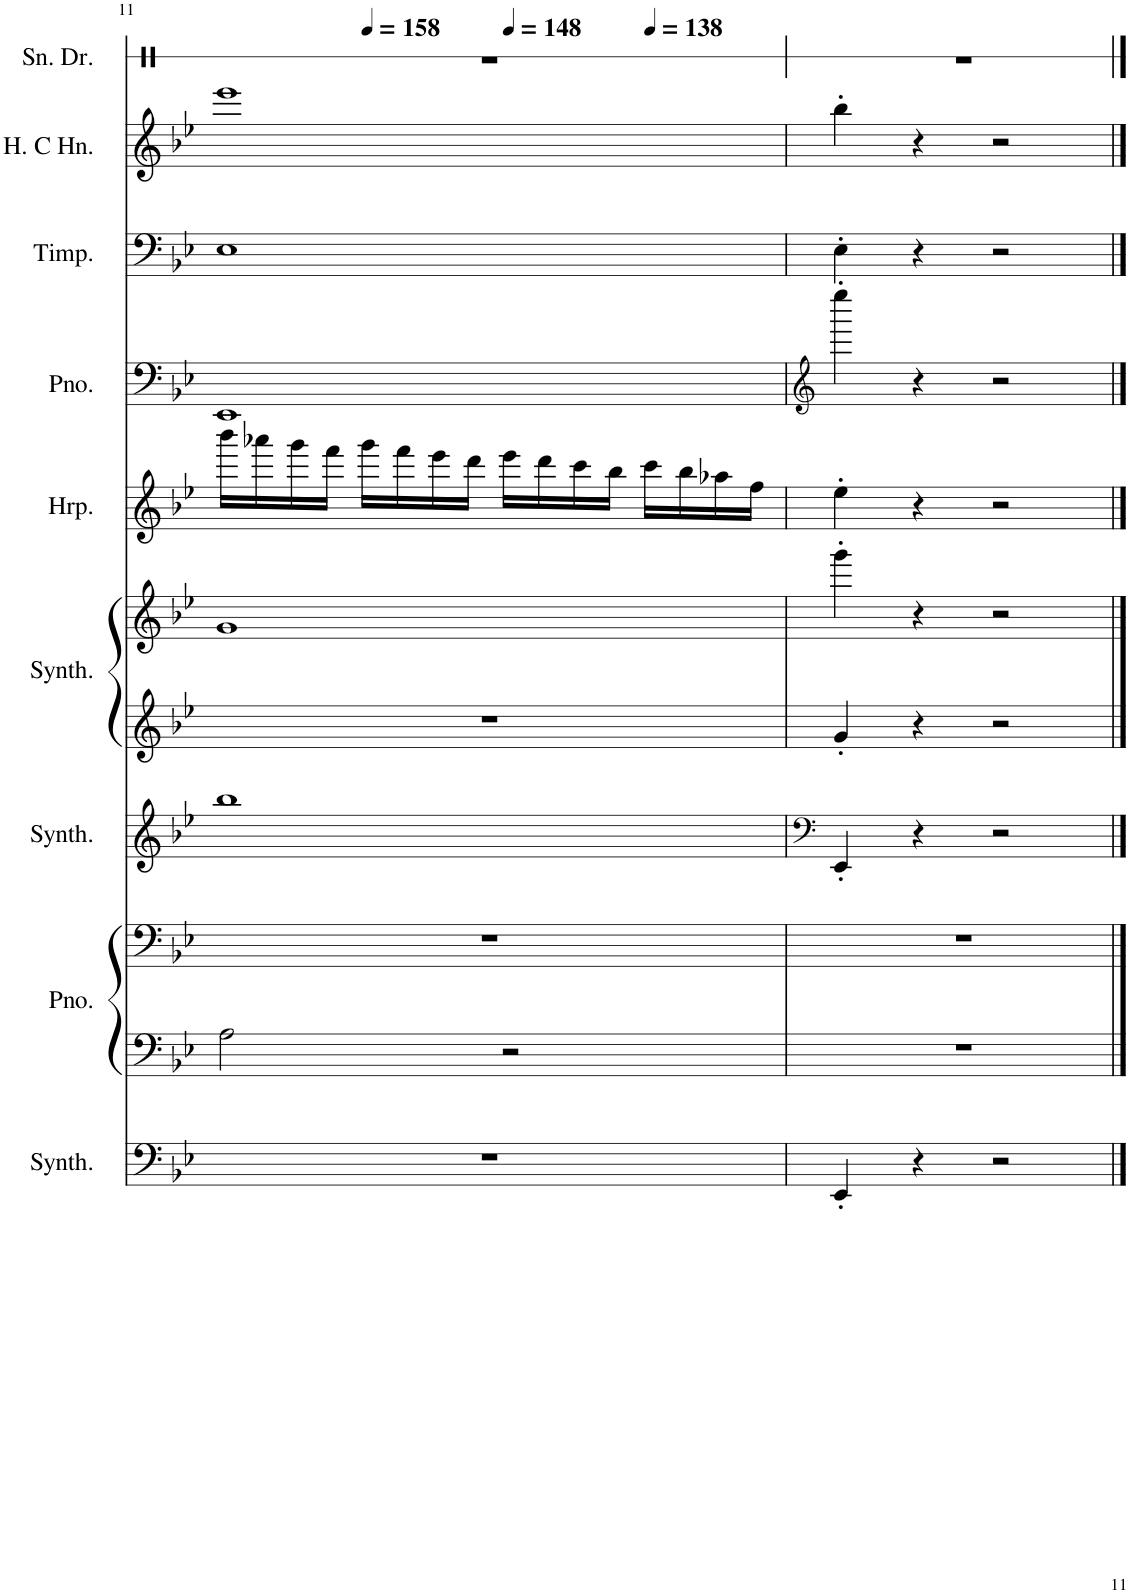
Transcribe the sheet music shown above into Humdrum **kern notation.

**kern	**kern	**kern	**kern	**kern	**kern	**kern	**kern	**kern	**kern	**kern
*part9	*part8	*part8	*part7	*part6	*part6	*part5	*part4	*part3	*part2	*part1
*staff11	*staff10	*staff9	*staff8	*staff7	*staff6	*staff5	*staff4	*staff3	*staff2	*staff1
*I"Saw Synthesizer	*I"Piano	*	*I"Effect Synthesizer	*I"Square Synthesizer	*	*I"Harp	*I"Piano	*I"Timpani	*I"High C Horn	*I"Snare Drum
*I'Synth.	*I'Pno.	*	*I'Synth.	*I'Synth.	*	*I'Hrp.	*I'Pno.	*I'Timp.	*I'H. C Hn.	*I'Sn. Dr.
!!LO:PB:g=z
*clefF4	*clefF4	*clefF4	*clefG2	*clefG2	*clefG2	*clefG2	*clefF4	*clefF4	*clefG2	*clefX
*	*	*	*	*	*	*	*	*	*Trd7c12	*
*k[b-e-]	*k[b-e-]	*k[b-e-]	*k[b-e-]	*k[b-e-]	*k[b-e-]	*k[b-e-]	*k[b-e-]	*k[b-e-]	*k[b-e-]	*k[b-e-]
*M4/4	*M4/4	*M4/4	*M4/4	*M4/4	*M4/4	*M4/4	*M4/4	*M4/4	*M4/4	*M4/4
=11	=11	=11	=11	=11	=11	=11	=11	=11	=11	=11
*	*	*	*	*	*	*	*	*	*	*^
*	*	*	*	*	*	*	*	*	*	*	*^
*	*	*	*	*	*	*	*	*	*	*	*	*^
1r	2A\	1r	1bb-	1r	1g	16bbb-\LL	1EE-	1E-	1eee-	1r	4ryy	2ryy	2.ryy
.	.	.	.	.	.	16aaa-X\	.	.	.	.	.	.	.
.	.	.	.	.	.	16ggg\	.	.	.	.	.	.	.
.	.	.	.	.	.	16fff\JJ	.	.	.	.	.	.	.
*	*	*	*	*	*	*	*	*	*	*MM158	*	*	*
.	.	.	.	.	.	16ggg\LL	.	.	.	.	2.ryy	.	.
.	.	.	.	.	.	16fff\	.	.	.	.	.	.	.
.	.	.	.	.	.	16eee-\	.	.	.	.	.	.	.
.	.	.	.	.	.	16ddd\JJ	.	.	.	.	.	.	.
*	*	*	*	*	*	*	*	*	*	*MM148	*	*	*
.	2r	.	.	.	.	16eee-\LL	.	.	.	.	.	2ryy	.
.	.	.	.	.	.	16ddd\	.	.	.	.	.	.	.
.	.	.	.	.	.	16ccc\	.	.	.	.	.	.	.
.	.	.	.	.	.	16bb-\JJ	.	.	.	.	.	.	.
*	*	*	*	*	*	*	*	*	*	*MM138	*	*	*
.	.	.	.	.	.	16ccc\LL	.	.	.	.	.	.	4ryy
.	.	.	.	.	.	16bb-\	.	.	.	.	.	.	.
.	.	.	.	.	.	16aa-X\	.	.	.	.	.	.	.
.	.	.	.	.	.	16ff\JJ	.	.	.	.	.	.	.
*	*	*	*	*	*	*	*	*	*	*v	*v	*v	*v
=12	=12	=12	=12	=12	=12	=12	=12	=12	=12	=12
*	*	*	*clefF4	*	*	*	*clefG2	*	*	*
4EE-'/	1r	1r	4EE-'/	4g'/	4ggg'\	4ee-'\	4eeee-'\	4E-'\	4bb-'\	1r
4r	.	.	4r	4r	4r	4r	4r	4r	4r	.
2r	.	.	2r	2r	2r	2r	2r	2r	2r	.
==	==	==	==	==	==	==	==	==	==	==
*-	*-	*-	*-	*-	*-	*-	*-	*-	*-	*-
